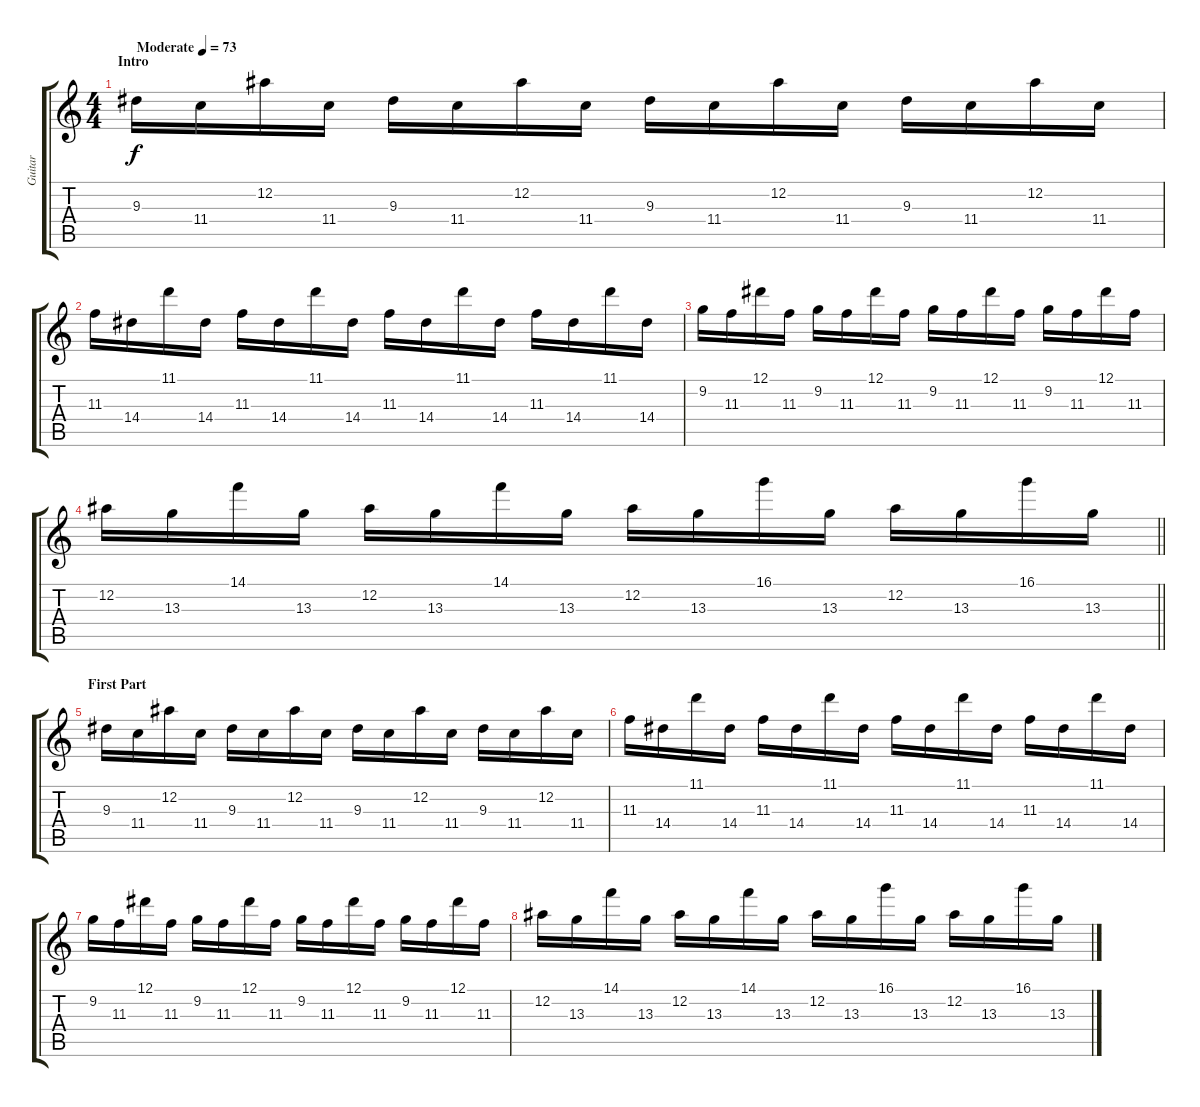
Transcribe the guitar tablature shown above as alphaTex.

\track ("Guitar" "Guitar") {instrument electricguitarjazz}
\staff {score tabs}
\tuning (Eb4 Bb3 Gb3 Db3 Ab2 Eb2) {hide}
\ts (4 4)
\section ("" "Intro")
\tempo (73 "Moderate")
\clef g2
\ks c
9.3.16{dy f instrument electricguitarjazz} 11.4.16 12.2.16 11.4.16 9.3.16 11.4.16 12.2.16 11.4.16 9.3.16 11.4.16 12.2.16 11.4.16 9.3.16 11.4.16 12.2.16 11.4.16 |
11.3.16 14.4.16 11.1.16 14.4.16 11.3.16 14.4.16 11.1.16 14.4.16 11.3.16 14.4.16 11.1.16 14.4.16 11.3.16 14.4.16 11.1.16 14.4.16 |
9.2.16 11.3.16 12.1.16 11.3.16 9.2.16 11.3.16 12.1.16 11.3.16 9.2.16 11.3.16 12.1.16 11.3.16 9.2.16 11.3.16 12.1.16 11.3.16 |
\barLineRight lightlight
12.2.16 13.3.16 14.1.16 13.3.16 12.2.16 13.3.16 14.1.16 13.3.16 12.2.16 13.3.16 16.1.16 13.3.16 12.2.16 13.3.16 16.1.16 13.3.16 |
\section ("" "First Part")
9.3.16 11.4.16 12.2.16 11.4.16 9.3.16 11.4.16 12.2.16 11.4.16 9.3.16 11.4.16 12.2.16 11.4.16 9.3.16 11.4.16 12.2.16 11.4.16 |
11.3.16 14.4.16 11.1.16 14.4.16 11.3.16 14.4.16 11.1.16 14.4.16 11.3.16 14.4.16 11.1.16 14.4.16 11.3.16 14.4.16 11.1.16 14.4.16 |
9.2.16 11.3.16 12.1.16 11.3.16 9.2.16 11.3.16 12.1.16 11.3.16 9.2.16 11.3.16 12.1.16 11.3.16 9.2.16 11.3.16 12.1.16 11.3.16 |
12.2.16 13.3.16 14.1.16 13.3.16 12.2.16 13.3.16 14.1.16 13.3.16 12.2.16 13.3.16 16.1.16 13.3.16 12.2.16 13.3.16 16.1.16 13.3.16
